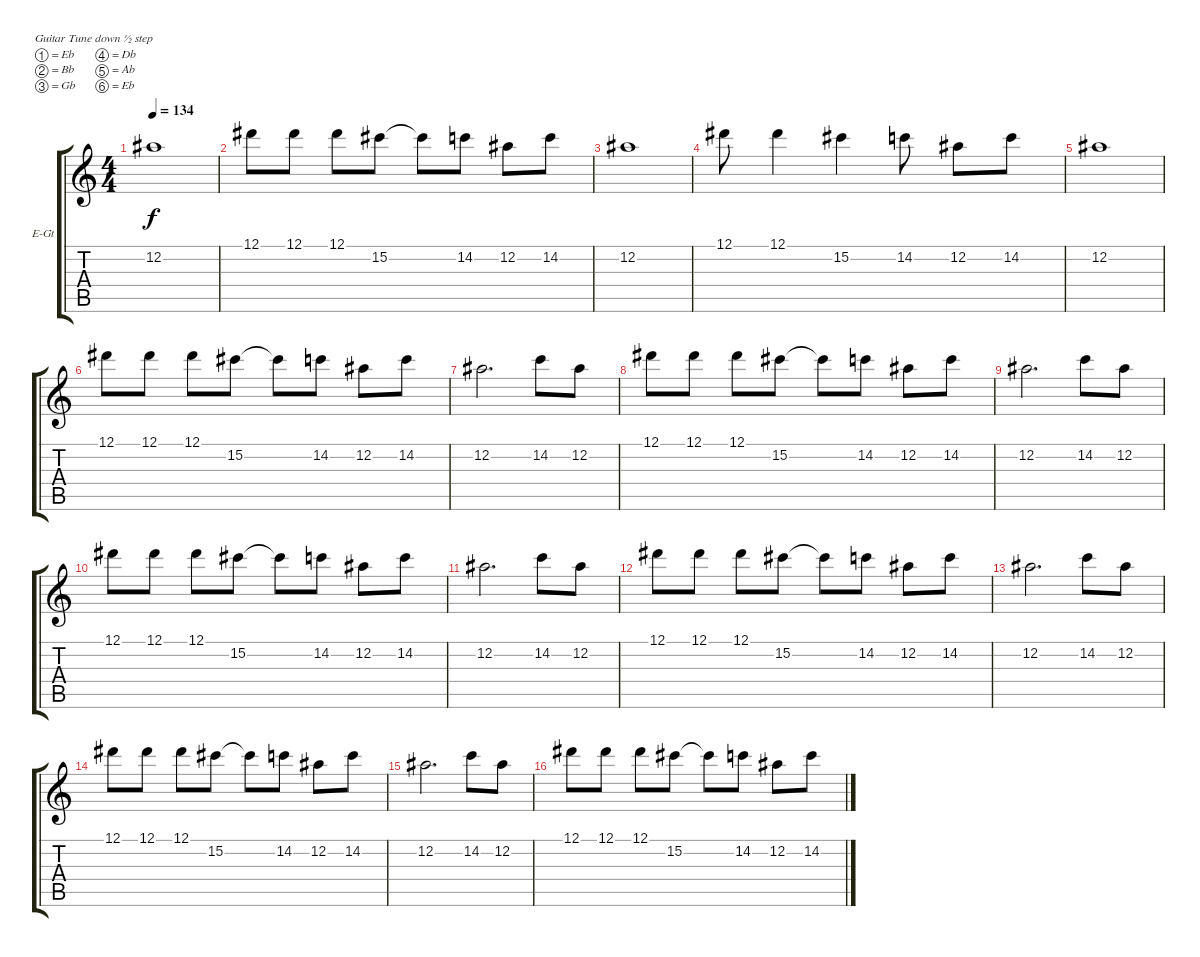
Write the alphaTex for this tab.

\bracketExtendMode groupsimilarinstruments
\firstSystemTrackNameOrientation horizontal
\otherSystemsTrackNameOrientation horizontal
\track ("Guitar 2" "E-Gt") {instrument overdrivenguitar}
\staff {score tabs}
\tuning (Eb4 Bb3 Gb3 Db3 Ab2 Eb2)
\ts (4 4)
\tempo 134
\clef g2
\ks c
12.2.1{dy f} |
12.1.8 12.1.8 12.1.8 15.2.8 15.2{t}.8 14.2.8 12.2.8 14.2.8 |
12.2.1 |
12.1.8 12.1.4 15.2.4 14.2.8 12.2.8 14.2.8 |
12.2.1 |
12.1.8 12.1.8 12.1.8 15.2.8 15.2{t}.8 14.2.8 12.2.8 14.2.8 |
12.2.2{d} 14.2.8 12.2.8 |
12.1.8 12.1.8 12.1.8 15.2.8 15.2{t}.8 14.2.8 12.2.8 14.2.8 |
12.2.2{d} 14.2.8 12.2.8 |
12.1.8 12.1.8 12.1.8 15.2.8 15.2{t}.8 14.2.8 12.2.8 14.2.8 |
12.2.2{d} 14.2.8 12.2.8 |
12.1.8 12.1.8 12.1.8 15.2.8 15.2{t}.8 14.2.8 12.2.8 14.2.8 |
12.2.2{d} 14.2.8 12.2.8 |
12.1.8 12.1.8 12.1.8 15.2.8 15.2{t}.8 14.2.8 12.2.8 14.2.8 |
12.2.2{d} 14.2.8 12.2.8 |
12.1.8 12.1.8 12.1.8 15.2.8 15.2{t}.8 14.2.8 12.2.8 14.2.8
